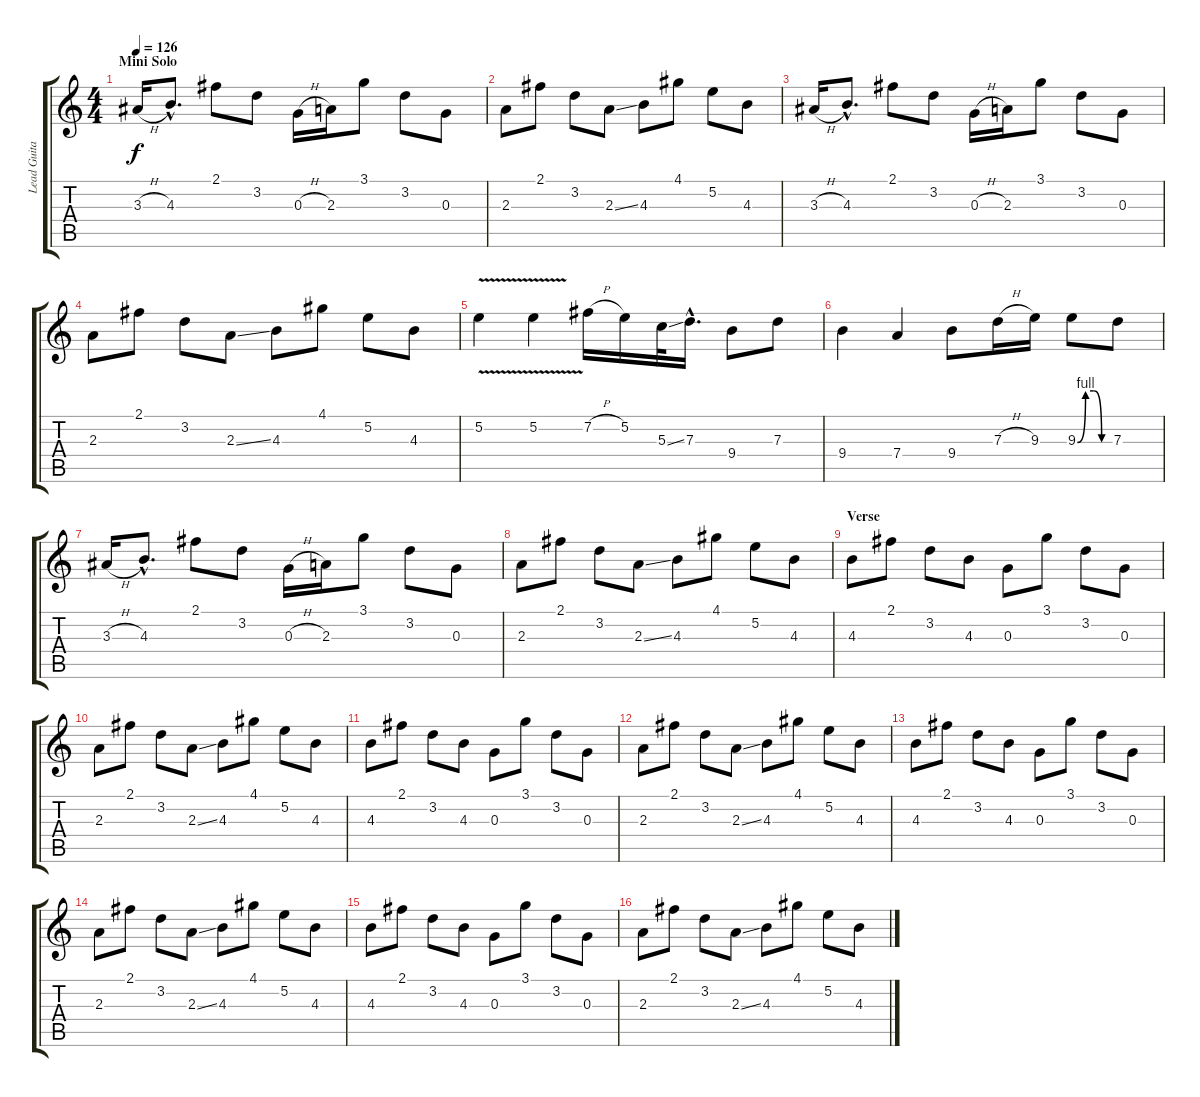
\track ("Lead Guitar" "Lead Guita") {instrument distortionguitar}
\staff {score tabs}
\tuning (E4 B3 G3 D3 A2 E2) {hide}
\ts (4 4)
\section ("" "Mini Solo")
\tempo 126
\clef g2
\ks c
3.3{h}.16{dy f volume 16} 4.3{hac}.8{d} 2.1.8 3.2.8 0.3{h}.16 2.3.16 3.1.8 3.2.8 0.3.8 |
2.3.8 2.1.8 3.2.8 2.3{ss}.8 4.3.8 4.1.8 5.2.8 4.3.8 |
3.3{h}.16 4.3{hac}.8{d} 2.1.8 3.2.8 0.3{h}.16 2.3.16 3.1.8 3.2.8 0.3.8 |
2.3.8 2.1.8 3.2.8 2.3{ss}.8 4.3.8 4.1.8 5.2.8 4.3.8 |
5.2{v}.4 5.2{v}.4 7.2{h}.16 5.2.16 5.3{ss}.32 7.3{hac}.16{d} 9.4.8 7.3.8 |
9.4.4 7.4.4 9.4.8 7.3{h}.16 9.3.16 9.3{be (custom 0 0 15 4 30 4 45 0 60 0)}.8 7.3.8 |
3.3{h}.16 4.3{hac}.8{d} 2.1.8 3.2.8 0.3{h}.16 2.3.16 3.1.8 3.2.8 0.3.8 |
2.3.8 2.1.8 3.2.8 2.3{ss}.8 4.3.8 4.1.8 5.2.8 4.3.8 |
\section ("" "Verse")
4.3.8{instrument electricguitarmuted} 2.1.8 3.2.8 4.3.8 0.3.8 3.1.8 3.2.8 0.3.8 |
2.3.8 2.1.8 3.2.8 2.3{ss}.8 4.3.8 4.1.8 5.2.8 4.3.8 |
4.3.8 2.1.8 3.2.8 4.3.8 0.3.8 3.1.8 3.2.8 0.3.8 |
2.3.8 2.1.8 3.2.8 2.3{ss}.8 4.3.8 4.1.8 5.2.8 4.3.8 |
4.3.8 2.1.8 3.2.8 4.3.8 0.3.8 3.1.8 3.2.8 0.3.8 |
2.3.8 2.1.8 3.2.8 2.3{ss}.8 4.3.8 4.1.8 5.2.8 4.3.8 |
4.3.8 2.1.8 3.2.8 4.3.8 0.3.8 3.1.8 3.2.8 0.3.8 |
2.3.8 2.1.8 3.2.8 2.3{ss}.8 4.3.8 4.1.8 5.2.8 4.3.8
